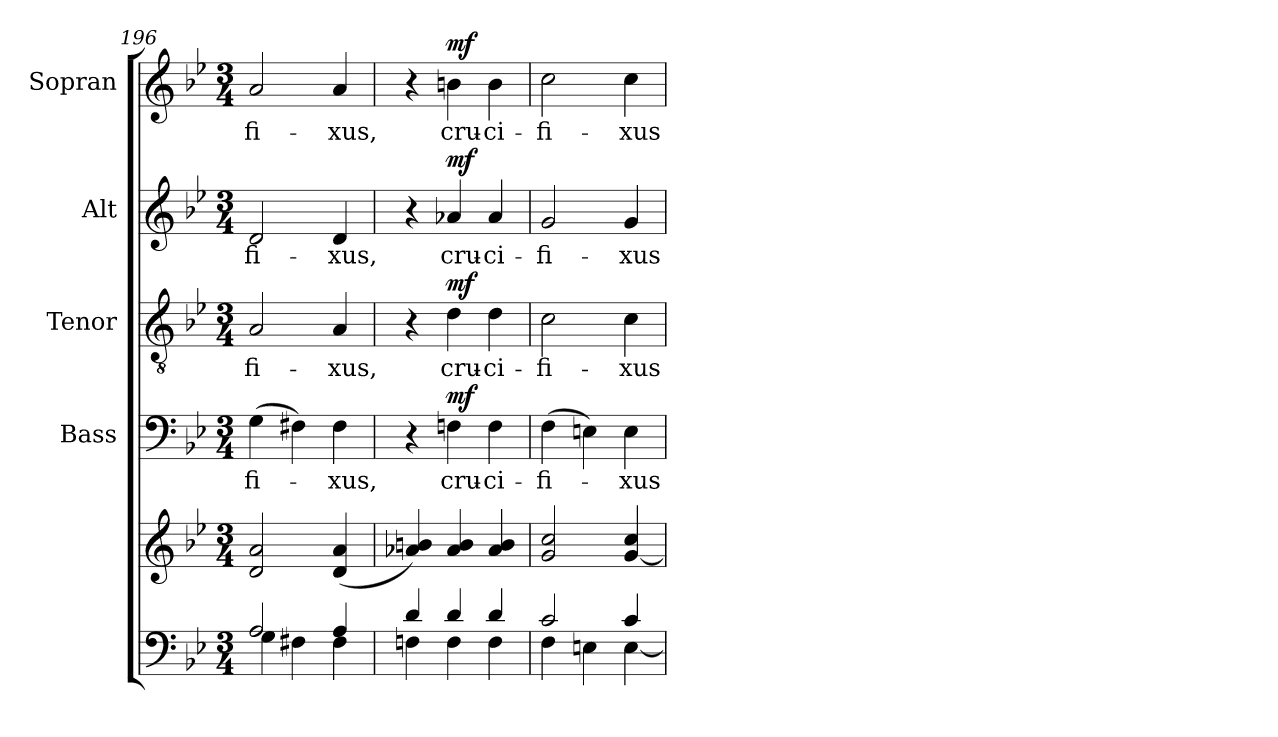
**kern	**kern	**kern	**text	**dynam	**kern	**text	**dynam	**kern	**text	**dynam	**kern	**text	**dynam
*part5	*part5	*part4	*part4	*part4	*part3	*part3	*part3	*part2	*part2	*part2	*part1	*part1	*part1
*staff6	*staff5	*staff4	*staff4	*staff4	*staff3	*staff3	*staff3	*staff2	*staff2	*staff2	*staff1	*staff1	*staff1
*	*	*I"Bass	*	*	*I"Tenor	*	*	*I"Alt	*	*	*I"Sopran	*	*
*	*	*I'B.	*	*	*I'T.	*	*	*I'A.	*	*	*I'S.	*	*
*clefF4	*clefG2	*clefF4	*	*	*clefGv2	*	*	*clefG2	*	*	*clefG2	*	*
*k[b-e-]	*k[b-e-]	*k[b-e-]	*	*	*k[b-e-]	*	*	*k[b-e-]	*	*	*k[b-e-]	*	*
*B-:	*B-:	*B-:	*	*	*B-:	*	*	*B-:	*	*	*B-:	*	*
*M3/4	*M3/4	*M3/4	*	*	*M3/4	*	*	*M3/4	*	*	*M3/4	*	*
=196	=196	=196	=196	=196	=196	=196	=196	=196	=196	=196	=196	=196	=196
*^	*	*	*	*	*	*	*	*	*	*	*	*	*
!	!	!	!	!LO:LY:b	!	!	!LO:LY:b	!	!	!LO:LY:b	!	!	!LO:LY:b	!
2A/	4G\	2d/ 2a/	(>4G\	-fi-	.	2A/	-fi-	.	2d/	-fi-	.	2a/	-fi-	.
.	4F#X\	.	4F#X\)	.	.	.	.	.	.	.	.	.	.	.
!	!	!	!	!LO:LY:b	!	!	!LO:LY:b	!	!	!LO:LY:b	!	!	!LO:LY:b	!
4A/	4F#\	(4d/ 4a/	4F#\	-xus,	.	4A/	-xus,	.	4d/	-xus,	.	4a/	-xus,	.
=197	=197	=197	=197	=197	=197	=197	=197	=197	=197	=197	=197	=197	=197	=197
4d/	4Fn\	4a-X/ 4bn/)	4r	.	.	4r	.	.	4r	.	.	4r	.	.
!	!	!	!	!LO:LY:b	!LO:DY:a	!	!LO:LY:b	!LO:DY:a	!	!LO:LY:b	!LO:DY:a	!	!LO:LY:b	!LO:DY:a
4d/	4F\	4a-/ 4b/	4Fn\	cru-	mf	4d\	cru-	mf	4a-X/	cru-	mf	4bn\	cru-	mf
!	!	!	!	!LO:LY:b	!	!	!LO:LY:b	!	!	!LO:LY:b	!	!	!LO:LY:b	!
4d/	4F\	4a-/ 4b/	4F\	-ci-	.	4d\	-ci-	.	4a-/	-ci-	.	4b\	-ci-	.
=198	=198	=198	=198	=198	=198	=198	=198	=198	=198	=198	=198	=198	=198	=198
!	!	!	!	!LO:LY:b	!	!	!LO:LY:b	!	!	!LO:LY:b	!	!	!LO:LY:b	!
2c/	4F\	2g/ 2cc/	(>4F\	-fi-	.	2c\	-fi-	.	2g/	-fi-	.	2cc\	-fi-	.
.	4En\	.	4En\)	.	.	.	.	.	.	.	.	.	.	.
!	!	!	!	!LO:LY:b	!	!	!LO:LY:b	!	!	!LO:LY:b	!	!	!LO:LY:b	!
4c/	[<4E\	[4g/ 4cc/	4E\	-xus	.	4c\	-xus	.	4g/	-xus	.	4cc\	-xus	.
*v	*v	*	*	*	*	*	*	*	*	*	*	*	*	*
=	=	=	=	=	=	=	=	=	=	=	=	=	=
*-	*-	*-	*-	*-	*-	*-	*-	*-	*-	*-	*-	*-	*-
